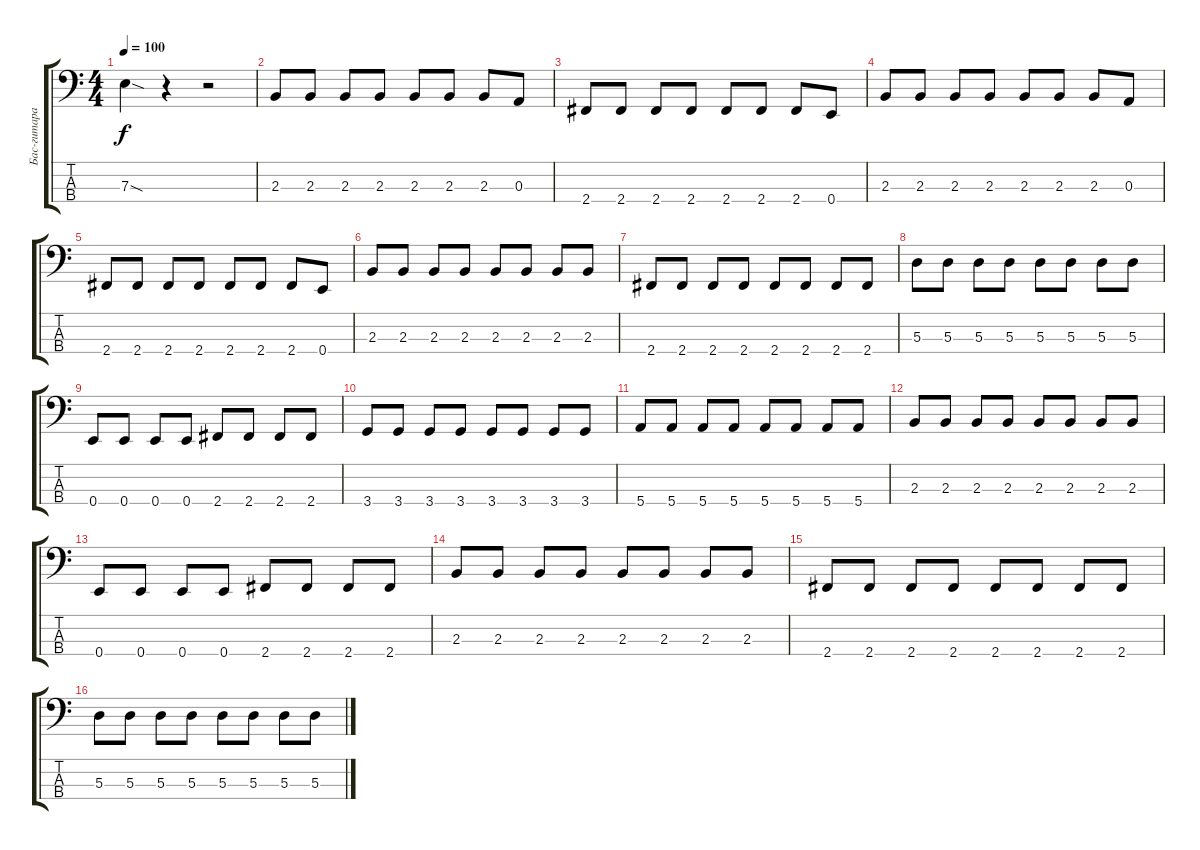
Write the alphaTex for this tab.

\track ("Бас-гитара" "Бас-гитара") {instrument electricbasspick}
\staff {score tabs}
\tuning (G2 D2 A1 E1) {hide}
\ts (4 4)
\tempo 100
\clef f4
\ks c
7.3{sod}.4{dy f} r.4 r.2 |
2.3.8 2.3.8 2.3.8 2.3.8 2.3.8 2.3.8 2.3.8 0.3.8 |
2.4.8 2.4.8 2.4.8 2.4.8 2.4.8 2.4.8 2.4.8 0.4.8 |
2.3.8 2.3.8 2.3.8 2.3.8 2.3.8 2.3.8 2.3.8 0.3.8 |
2.4.8 2.4.8 2.4.8 2.4.8 2.4.8 2.4.8 2.4.8 0.4.8 |
2.3.8 2.3.8 2.3.8 2.3.8 2.3.8 2.3.8 2.3.8 2.3.8 |
2.4.8 2.4.8 2.4.8 2.4.8 2.4.8 2.4.8 2.4.8 2.4.8 |
5.3.8 5.3.8 5.3.8 5.3.8 5.3.8 5.3.8 5.3.8 5.3.8 |
0.4.8 0.4.8 0.4.8 0.4.8 2.4.8 2.4.8 2.4.8 2.4.8 |
3.4.8 3.4.8 3.4.8 3.4.8 3.4.8 3.4.8 3.4.8 3.4.8 |
5.4.8 5.4.8 5.4.8 5.4.8 5.4.8 5.4.8 5.4.8 5.4.8 |
2.3.8 2.3.8 2.3.8 2.3.8 2.3.8 2.3.8 2.3.8 2.3.8 |
0.4.8 0.4.8 0.4.8 0.4.8 2.4.8 2.4.8 2.4.8 2.4.8 |
2.3.8 2.3.8 2.3.8 2.3.8 2.3.8 2.3.8 2.3.8 2.3.8 |
2.4.8 2.4.8 2.4.8 2.4.8 2.4.8 2.4.8 2.4.8 2.4.8 |
5.3.8 5.3.8 5.3.8 5.3.8 5.3.8 5.3.8 5.3.8 5.3.8
